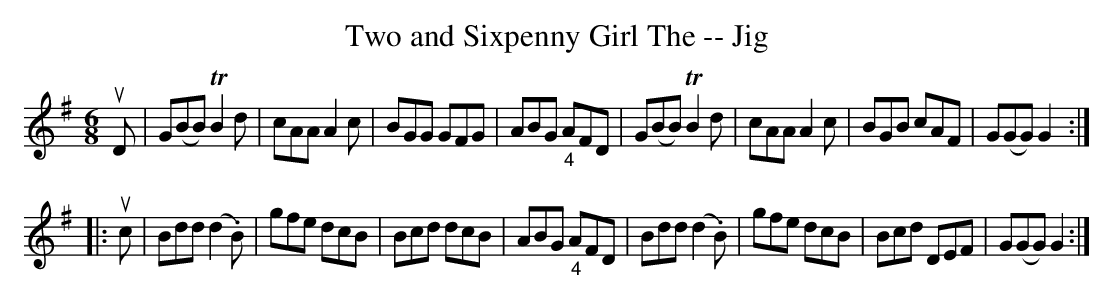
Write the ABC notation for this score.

X:1
T:Two and Sixpenny Girl The -- Jig
M:6/8
L:1/8
K:G
uD|G(BB) TB2d|cAA A2c|BGG GFG|ABG "_4"AFD|\
G(BB) TB2d|cAA A2c|BGB cAF|G(GG) G2::
uc|Bdd (d2.B)|gfe dcB|Bcd dcB|ABG "_4"AFD|\
Bdd (d2.B)|gfe dcB|Bcd DEF|G(GG) G2:|
